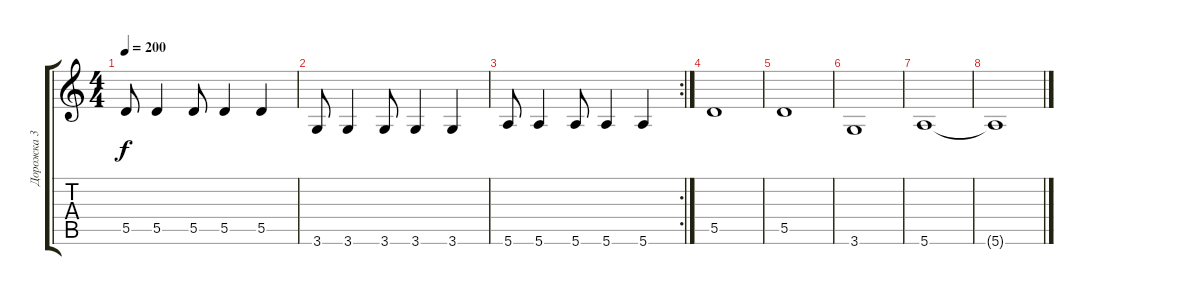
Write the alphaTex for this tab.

\track ("Дорожка 3" "Дорожка 3") {instrument acousticguitarsteel}
\staff {score tabs}
\tuning (E4 B3 G3 D3 A2 E2) {hide}
\ts (4 4)
\tempo 200
\clef g2
\ks c
5.5.8{dy f} 5.5.4 5.5.8 5.5.4 5.5.4 |
3.6.8 3.6.4 3.6.8 3.6.4 3.6.4 |
\rc 2
5.6.8 5.6.4 5.6.8 5.6.4 5.6.4 |
5.5.1 |
5.5.1 |
3.6.1 |
5.6.1 |
5.6{t}.1
